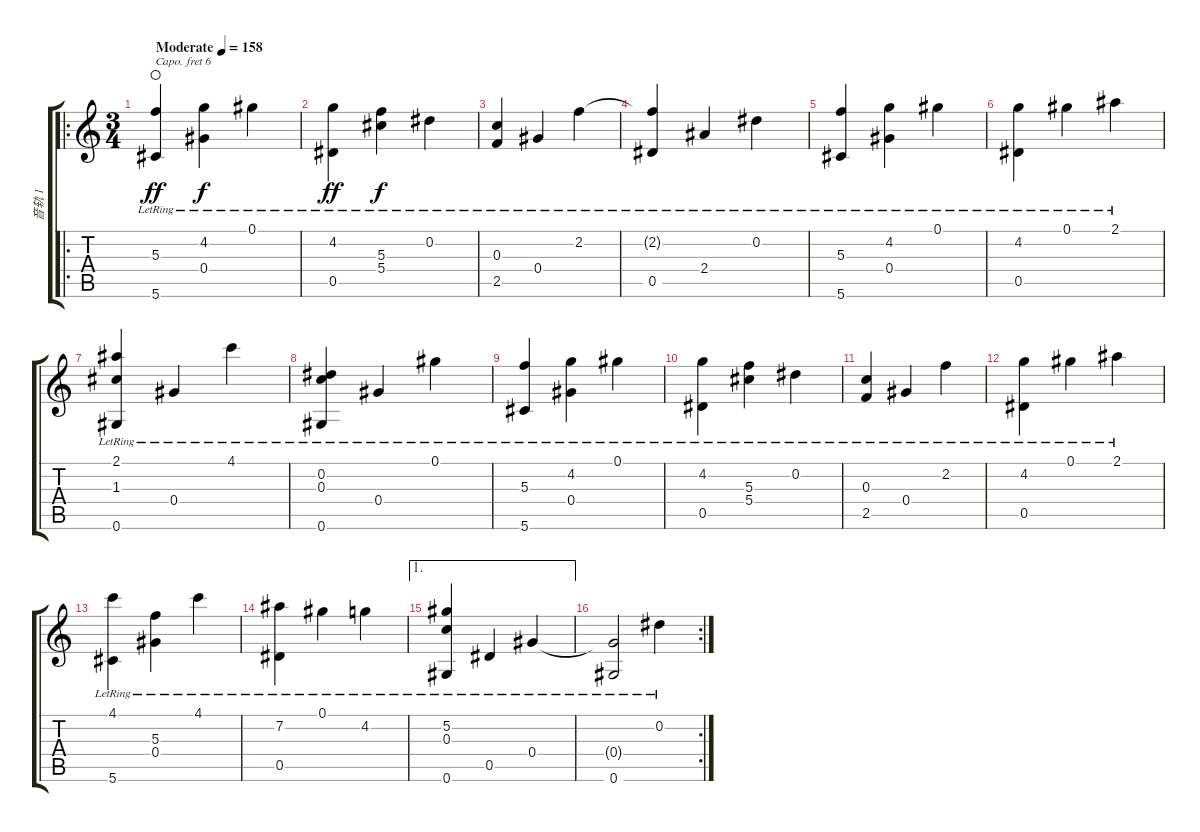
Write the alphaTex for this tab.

\track ("音轨 1" "音轨 1") {instrument acousticguitarsteel}
\staff {score tabs}
\capo 6
\tuning (D4 A3 Gb3 D3 A2 D2) {hide}
\ro
\ts (3 4)
\tempo (158 "Moderate")
\clef g2
\ks c
(5.3{lr} 5.6{lr}).4{dy ff balance 8 instrument acousticguitarsteel waho beam Up} (4.2{lr} 0.4{lr}).4{dy f} 0.1{lr}.4 |
(4.2{lr} 0.5{lr}).4{dy ff} (5.3{lr} 5.4{lr}).4{dy f} 0.2{lr}.4 |
(0.3{lr} 2.5{lr}).4 0.4{lr}.4 2.2{lr}.4 |
(2.2{t} 0.5{lr}).4 2.4{lr}.4 0.2{lr}.4 |
(5.3{lr} 5.6{lr}).4 (4.2{lr} 0.4{lr}).4 0.1{lr}.4 |
(4.2{lr} 0.5{lr}).4 0.1{lr}.4 2.1{lr}.4 |
(2.1{lr} 1.3{lr} 0.6{lr}).4 0.4{lr}.4 4.1{lr}.4 |
(0.2{lr} 0.3{lr} 0.6{lr}).4 0.4{lr}.4 0.1{lr}.4 |
(5.3{lr} 5.6{lr}).4 (4.2{lr} 0.4{lr}).4 0.1{lr}.4 |
(4.2{lr} 0.5{lr}).4 (5.3{lr} 5.4{lr}).4 0.2{lr}.4 |
(0.3{lr} 2.5{lr}).4 0.4{lr}.4 2.2{lr}.4 |
(4.2{lr} 0.5{lr}).4 0.1{lr}.4 2.1{lr}.4 |
(4.1{lr} 5.6{lr}).4 (5.3{lr} 0.4{lr}).4 4.1{lr}.4 |
(7.2{lr} 0.5{lr}).4 0.1{lr}.4 4.2{lr}.4 |
\ae 1
(5.2{lr} 0.3{lr} 0.6{lr}).4 0.5{lr}.4 0.4{lr}.4 |
\rc 2
(0.4{t} 0.6{lr}).2 0.2{lr}.4
